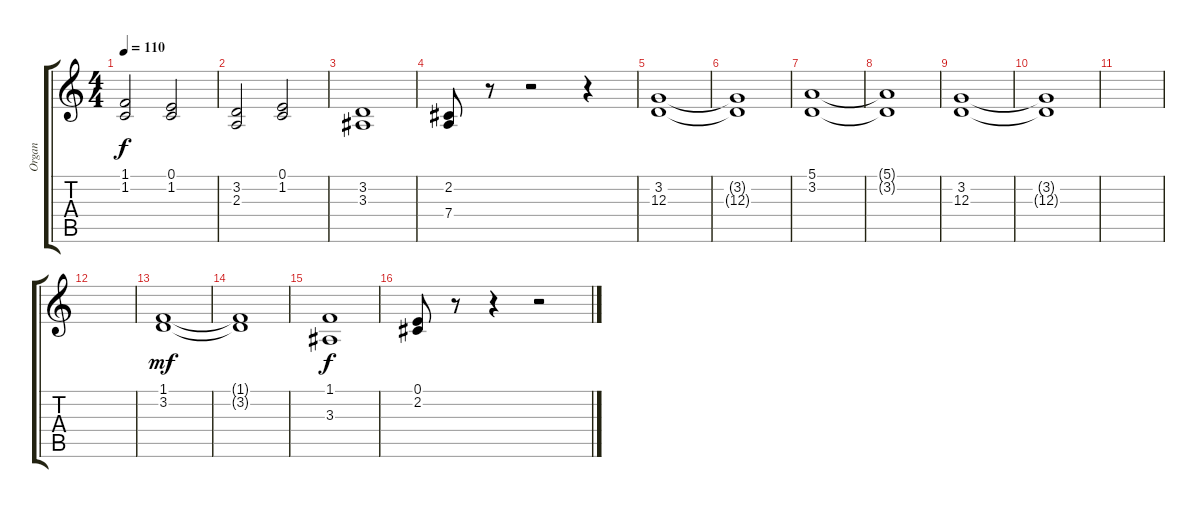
\track ("Organ" "Organ") {instrument drawbarorgan}
\staff {score tabs}
\tuning (E4 B3 G3 D3 A2 E2) {hide}
\ts (4 4)
\tempo 110
\clef g2
\ks c
(1.1 1.2).2{dy f} (0.1 1.2).2 |
(3.2 2.3).2 (0.1 1.2).2 |
(3.2 3.3).1 |
(2.2 7.4).8 r.8 r.2 r.4 |
(3.2 12.3).1 |
(3.2{t} 12.3{t}).1 |
(5.1 3.2).1 |
(5.1{t} 3.2{t}).1 |
(3.2 12.3).1 |
(3.2{t} 12.3{t}).1 |
|
|
(1.1 3.2).1{dy mf} |
(1.1{t} 3.2{t}).1 |
(1.1 3.3).1{dy f} |
(0.1 2.2).8 r.8 r.4 r.2
